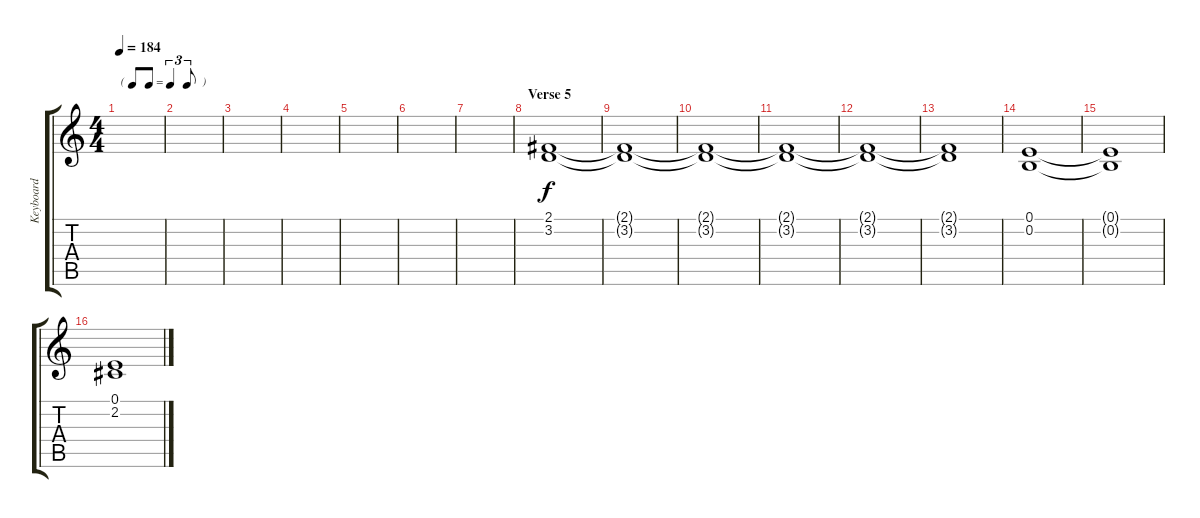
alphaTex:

\track ("Keyboard" "Keyboard") {instrument drawbarorgan}
\staff {score tabs}
\tuning (E4 B3 G3 D3 A2 E2) {hide}
\ts (4 4)
\tf triplet8th
\tempo 184
\clef g2
\ks c
|
|
|
|
|
|
|
\section ("" "Verse 5")
(2.1 3.2).1{volume 4 balance 3 instrument drawbarorgan} |
(2.1{t} 3.2{t}).1 |
(2.1{t} 3.2{t}).1 |
(2.1{t} 3.2{t}).1 |
(2.1{t} 3.2{t}).1 |
(2.1{t} 3.2{t}).1 |
(0.1 0.2).1 |
(0.1{t} 0.2{t}).1 |
(0.1 2.2).1
